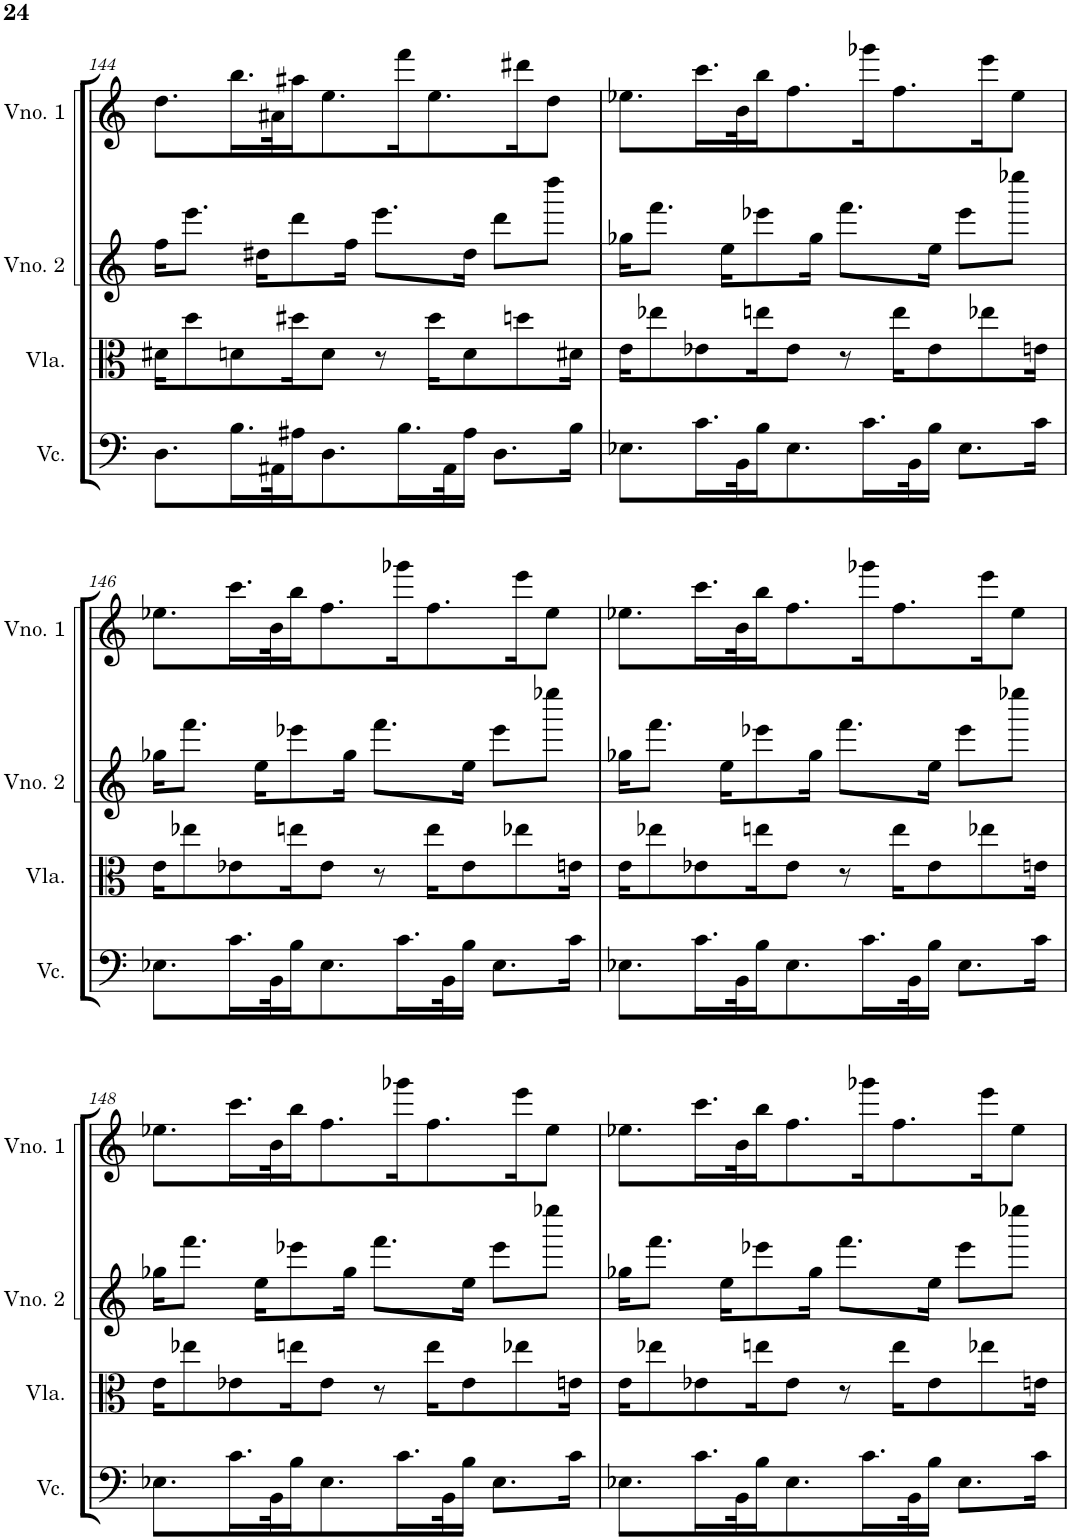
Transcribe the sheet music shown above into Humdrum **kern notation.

**kern	**kern	**kern	**kern
*part4	*part3	*part2	*part1
*staff4	*staff3	*staff2	*staff1
*I"Violoncelo	*I"Viola	*I"Violino 2	*I"Violino 1
*I'Vc.	*I'Vla.	*I'Vno. 2	*I'Vno. 1
!!LO:PB:g=z
*clefF4	*clefC3	*clefG2	*clefG2
*k[]	*k[]	*k[]	*k[]
*M4/4	*M4/4	*M4/4	*M4/4
=144	=144	=144	=144
8.D\L	16d#X\KL	16ff\KL	8.dd\L
.	8dd\	8.eee\J	.
16.B\L	8dn\	.	16.bb\L
.	.	16dd#X\KL	.
32AA#X\K	.	.	32a#X\K
16A#X\J	16dd#X\K	8ddd\	16aa#X\J
8.D\	8d\J	.	8.ee\
.	.	16ff\Jk	.
.	8r	8.eee\L	.
16.B\L	.	.	16fff\K
.	16dd#\KL	.	8.ee\
32AA#\K	.	.	.
16A#\JJ	8d\	16dd#\Jk	.
8.D\L	.	8ddd\L	.
.	8ddn\	.	16ddd#X\K
.	.	8dddd\J	8dd\J
16B\Jk	16d#X\Jk	.	.
=145	=145	=145	=145
8.E-X\L	16e\KL	16gg-X\KL	8.ee-X\L
.	8ee-X\	8.fff\J	.
16.c\L	8e-X\	.	16.ccc\L
.	.	16ee\KL	.
32BB\K	.	.	32b\K
16B\J	16een\K	8eee-X\	16bb\J
8.E-\	8e-\J	.	8.ff\
.	.	16gg-\Jk	.
.	8r	8.fff\L	.
16.c\L	.	.	16ggg-X\K
.	16ee\KL	.	8.ff\
32BB\K	.	.	.
16B\JJ	8e-\	16ee\Jk	.
8.E-\L	.	8eee-\L	.
.	8ee-X\	.	16eee\K
.	.	8eeee-X\J	8ee-\J
16c\Jk	16en\Jk	.	.
!!LO:LB:g=z
=146	=146	=146	=146
8.E-X\L	16e\KL	16gg-X\KL	8.ee-X\L
.	8ee-X\	8.fff\J	.
16.c\L	8e-X\	.	16.ccc\L
.	.	16ee\KL	.
32BB\K	.	.	32b\K
16B\J	16een\K	8eee-X\	16bb\J
8.E-\	8e-\J	.	8.ff\
.	.	16gg-\Jk	.
.	8r	8.fff\L	.
16.c\L	.	.	16ggg-X\K
.	16ee\KL	.	8.ff\
32BB\K	.	.	.
16B\JJ	8e-\	16ee\Jk	.
8.E-\L	.	8eee-\L	.
.	8ee-X\	.	16eee\K
.	.	8eeee-X\J	8ee-\J
16c\Jk	16en\Jk	.	.
=147	=147	=147	=147
8.E-X\L	16e\KL	16gg-X\KL	8.ee-X\L
.	8ee-X\	8.fff\J	.
16.c\L	8e-X\	.	16.ccc\L
.	.	16ee\KL	.
32BB\K	.	.	32b\K
16B\J	16een\K	8eee-X\	16bb\J
8.E-\	8e-\J	.	8.ff\
.	.	16gg-\Jk	.
.	8r	8.fff\L	.
16.c\L	.	.	16ggg-X\K
.	16ee\KL	.	8.ff\
32BB\K	.	.	.
16B\JJ	8e-\	16ee\Jk	.
8.E-\L	.	8eee-\L	.
.	8ee-X\	.	16eee\K
.	.	8eeee-X\J	8ee-\J
16c\Jk	16en\Jk	.	.
!!LO:LB:g=z
=148	=148	=148	=148
8.E-X\L	16e\KL	16gg-X\KL	8.ee-X\L
.	8ee-X\	8.fff\J	.
16.c\L	8e-X\	.	16.ccc\L
.	.	16ee\KL	.
32BB\K	.	.	32b\K
16B\J	16een\K	8eee-X\	16bb\J
8.E-\	8e-\J	.	8.ff\
.	.	16gg-\Jk	.
.	8r	8.fff\L	.
16.c\L	.	.	16ggg-X\K
.	16ee\KL	.	8.ff\
32BB\K	.	.	.
16B\JJ	8e-\	16ee\Jk	.
8.E-\L	.	8eee-\L	.
.	8ee-X\	.	16eee\K
.	.	8eeee-X\J	8ee-\J
16c\Jk	16en\Jk	.	.
=149	=149	=149	=149
8.E-X\L	16e\KL	16gg-X\KL	8.ee-X\L
.	8ee-X\	8.fff\J	.
16.c\L	8e-X\	.	16.ccc\L
.	.	16ee\KL	.
32BB\K	.	.	32b\K
16B\J	16een\K	8eee-X\	16bb\J
8.E-\	8e-\J	.	8.ff\
.	.	16gg-\Jk	.
.	8r	8.fff\L	.
16.c\L	.	.	16ggg-X\K
.	16ee\KL	.	8.ff\
32BB\K	.	.	.
16B\JJ	8e-\	16ee\Jk	.
8.E-\L	.	8eee-\L	.
.	8ee-X\	.	16eee\K
.	.	8eeee-X\J	8ee-\J
16c\Jk	16en\Jk	.	.
=	=	=	=
*-	*-	*-	*-
